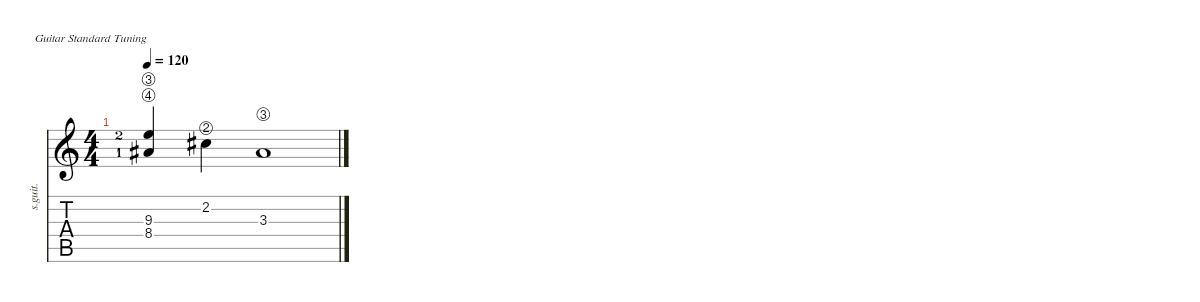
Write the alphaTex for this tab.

\defaultSystemsLayout 4
\hideDynamics
\bracketExtendMode nobrackets
\track ("Steel Guitar" "s.guit.") {instrument acousticguitarsteel}
\staff {score tabs}
\tuning (E4 B3 G3 D3 A2 E2)
\ts (4 4)
\tempo 120
\clef g2
\ks c
(9.3{string lf 3} 8.4{string lf 2 acc #}).4{dy mf instrument acousticguitarsteel beam Up} 2.2{string acc #}.4{beam Down} 3.3{string acc #}.1{beam Up}
